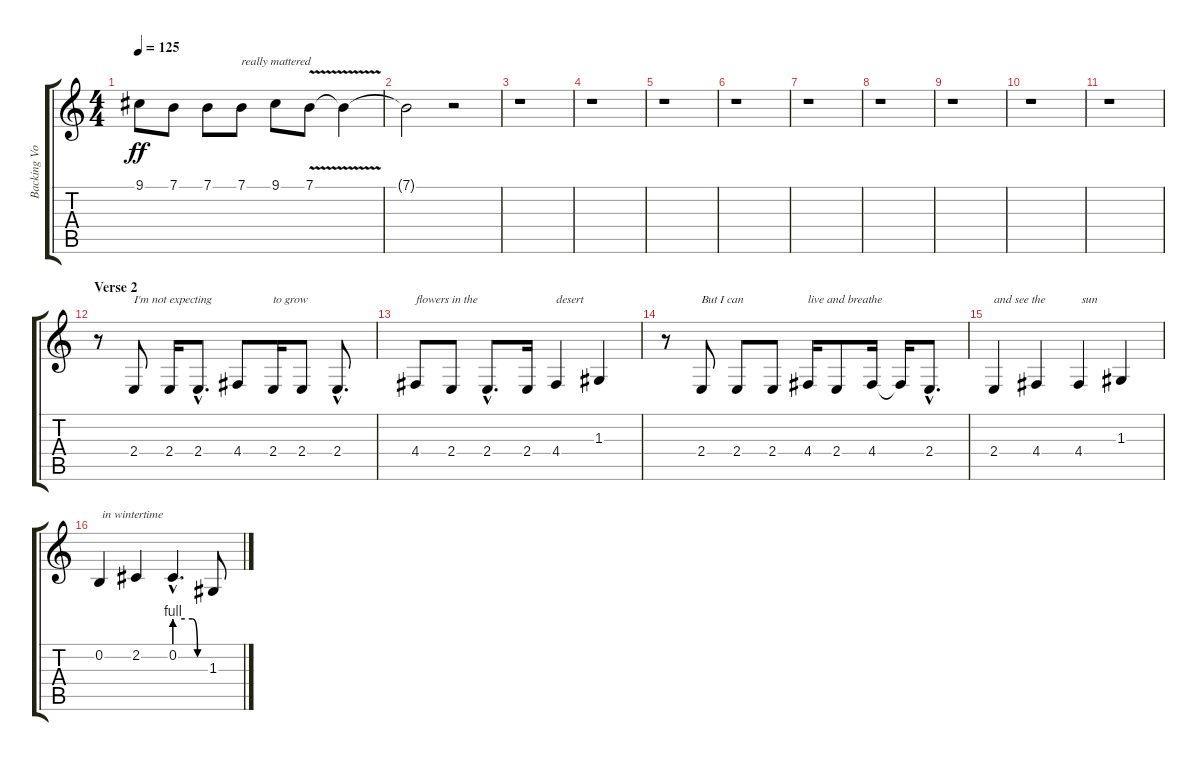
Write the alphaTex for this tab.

\track ("Backing Vocal" "Backing Vo") {instrument lead8bassandlead}
\staff {score tabs}
\tuning (E4 B3 G3 D3 A2 E2) {hide}
\ts (4 4)
\tempo 125
\clef g2
\ks c
9.1.8{dy ff} 7.1.8 7.1.8 7.1.8{txt "really mattered"} 9.1.8 7.1{v}.8 7.1{t}.4 |
7.1{t}.2 r.2 |
r.1 |
r.1 |
r.1 |
r.1 |
r.1 |
r.1 |
r.1 |
r.1 |
r.1 |
\section ("" "Verse 2")
r.8 2.4.8{txt "I'm not expecting "} 2.4.16 2.4{hac}.8{d} 4.4.8 2.4.16{txt "to grow "} 2.4.8 2.4{hac}.8{d} |
4.4.8{txt "flowers in the "} 2.4.8 2.4{hac}.8{d} 2.4.16 4.4.4{txt "desert"} 1.3.4 |
r.8 2.4.8{txt "But I can "} 2.4.8 2.4.8 4.4.16{txt "live and breathe "} 2.4.8 4.4.16 4.4{t}.16 2.4{hac}.8{d} |
2.4.4{txt "and see the"} 4.4.4 4.4.4{txt " sun"} 1.3.4 |
0.2.4{txt " in wintertime"} 2.2.4 0.2{be (custom 0 4 20 4 35 4 45 0 60 0) hac}.4{d} 1.3.8
